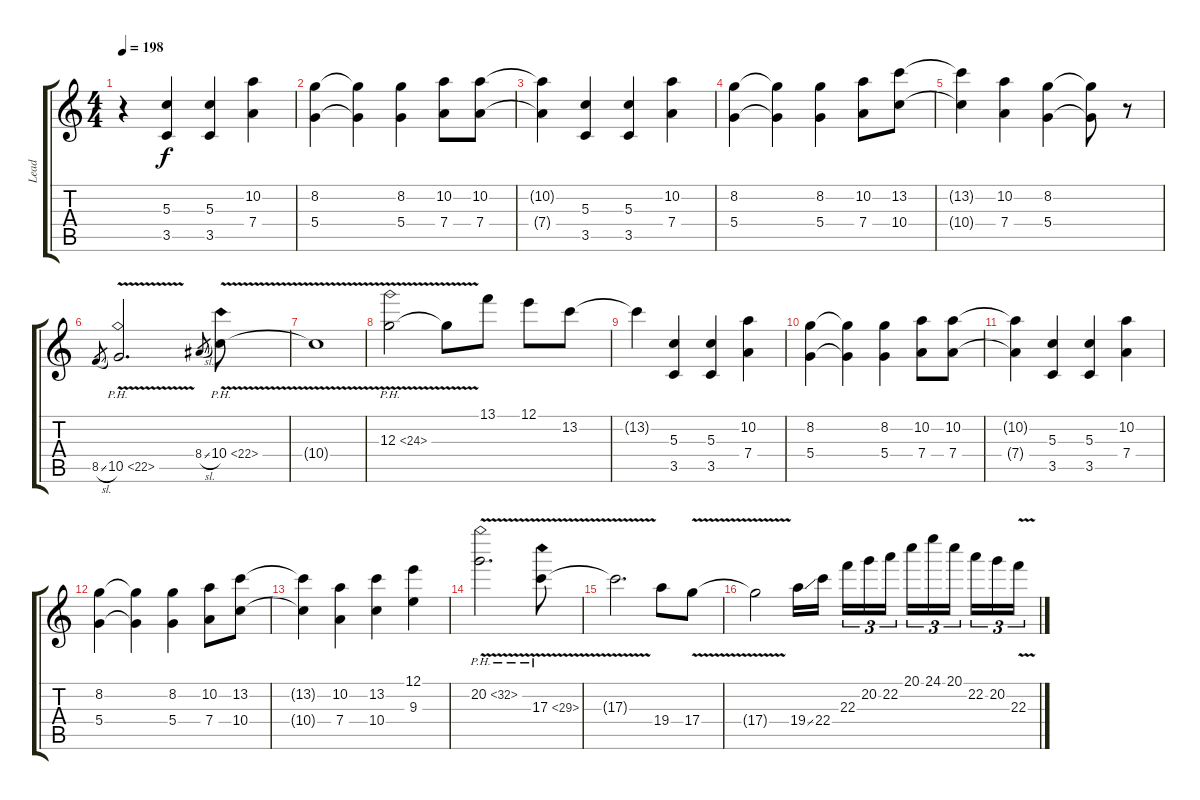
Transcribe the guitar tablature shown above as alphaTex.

\track ("Lead" "Lead") {instrument distortionguitar}
\staff {score tabs}
\tuning (E4 B3 G3 D3 A2 E2) {hide}
\ts (4 4)
\tempo 198
\clef g2
\ks c
r.4{dy f} (5.3 3.5).4 (5.3 3.5).4 (10.2 7.4).4 |
(8.2 5.4).4 (8.2{t} 5.4{t}).4 (8.2 5.4).4 (10.2 7.4).8 (10.2 7.4).8 |
(10.2{t} 7.4{t}).4 (5.3 3.5).4 (5.3 3.5).4 (10.2 7.4).4 |
(8.2 5.4).4 (8.2{t} 5.4{t}).4 (8.2 5.4).4 (10.2 7.4).8 (13.2 10.4).8 |
(13.2{t} 10.4{t}).4 (10.2 7.4).4 (8.2 5.4).4 (8.2{t} 5.4{t}).8 r.8 |
8.5{sl}.8{gr} 10.5{ph 12 v}.2{d} 8.4{sl}.8{gr} 10.4{ph 12 v}.8 |
10.4{t}.1 |
12.3{ph 12 v}.2 12.3{t}.8 13.1.8 12.1.8 13.2.8 |
13.2{t}.4 (5.3 3.5).4 (5.3 3.5).4 (10.2 7.4).4 |
(8.2 5.4).4 (8.2{t} 5.4{t}).4 (8.2 5.4).4 (10.2 7.4).8 (10.2 7.4).8 |
(10.2{t} 7.4{t}).4 (5.3 3.5).4 (5.3 3.5).4 (10.2 7.4).4 |
(8.2 5.4).4 (8.2{t} 5.4{t}).4 (8.2 5.4).4 (10.2 7.4).8 (13.2 10.4).8 |
(13.2{t} 10.4{t}).4 (10.2 7.4).4 (13.2 10.4).4 (12.1 9.3).4 |
20.2{ph 12 v}.2{d} 17.3{ph 12 v}.8 |
17.3{t}.2{d} 19.4.8 17.4{v}.8 |
17.4{t}.2 19.4{ss}.16 22.4.16 22.3.16{tu (3 2)} 20.2.16{tu (3 2)} 22.2.16{tu (3 2)} 20.1.16{tu (3 2)} 24.1.16{tu (3 2)} 20.1.16{tu (3 2)} 22.2.16{tu (3 2)} 20.2.16{tu (3 2)} 22.3{v}.16{tu (3 2)}
